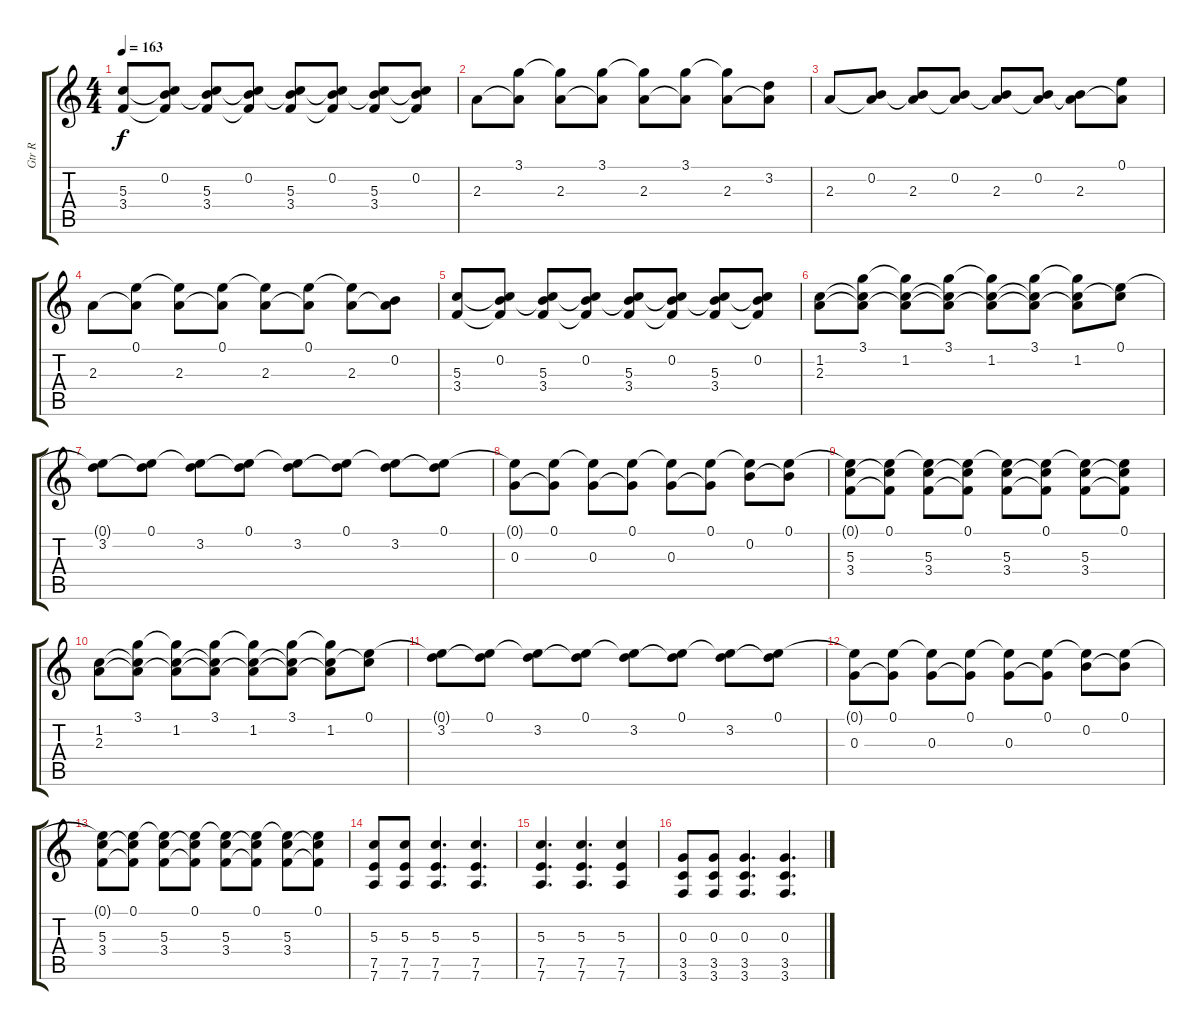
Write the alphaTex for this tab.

\track ("Gtr R" "Gtr R") {instrument overdrivenguitar}
\staff {score tabs}
\tuning (E4 B3 G3 D3 A2 D2) {hide}
\ts (4 4)
\tempo 163
\clef g2
\ks c
(5.3 3.4).8{dy f} (0.2 5.3{t} 3.4{t}).8 (0.2{t} 5.3 3.4).8 (0.2 5.3{t} 3.4{t}).8 (0.2{t} 5.3 3.4).8 (0.2 5.3{t} 3.4{t}).8 (0.2{t} 5.3 3.4).8 (0.2 5.3{t} 3.4{t}).8 |
2.3.8 (3.1 2.3{t}).8 (3.1{t} 2.3).8 (3.1 2.3{t}).8 (3.1{t} 2.3).8 (3.1 2.3{t}).8 (3.1{t} 2.3).8 (3.2 2.3{t}).8 |
2.3.8 (0.2 2.3{t}).8 (0.2{t} 2.3).8 (0.2 2.3{t}).8 (0.2{t} 2.3).8 (0.2 2.3{t}).8 (0.2{t} 2.3).8 (0.1 2.3{t}).8 |
2.3.8 (0.1 2.3{t}).8 (0.1{t} 2.3).8 (0.1 2.3{t}).8 (0.1{t} 2.3).8 (0.1 2.3{t}).8 (0.1{t} 2.3).8 (0.2 2.3{t}).8 |
(5.3 3.4).8 (0.2 5.3{t} 3.4{t}).8 (0.2{t} 5.3 3.4).8 (0.2 5.3{t} 3.4{t}).8 (0.2{t} 5.3 3.4).8 (0.2 5.3{t} 3.4{t}).8 (0.2{t} 5.3 3.4).8 (0.2 5.3{t} 3.4{t}).8 |
(1.2 2.3).8 (3.1 1.2{t} 2.3{t}).8 (3.1{t} 1.2 2.3{t}).8 (3.1 1.2{t} 2.3{t}).8 (3.1{t} 1.2 2.3{t}).8 (3.1 1.2{t} 2.3{t}).8 (3.1{t} 1.2 2.3{t}).8 (0.1 1.2{t}).8 |
(0.1{t} 3.2).8 (0.1 3.2{t}).8 (0.1{t} 3.2).8 (0.1 3.2{t}).8 (0.1{t} 3.2).8 (0.1 3.2{t}).8 (0.1{t} 3.2).8 (0.1 3.2{t}).8 |
(0.1{t} 0.3).8 (0.1 0.3{t}).8 (0.1{t} 0.3).8 (0.1 0.3{t}).8 (0.1{t} 0.3).8 (0.1 0.3{t}).8 (0.1{t} 0.2).8 (0.1 0.2{t}).8 |
(0.1{t} 5.3 3.4).8 (0.1 5.3{t} 3.4{t}).8 (0.1{t} 5.3 3.4).8 (0.1 5.3{t} 3.4{t}).8 (0.1{t} 5.3 3.4).8 (0.1 5.3{t} 3.4{t}).8 (0.1{t} 5.3 3.4).8 (0.1 5.3{t} 3.4{t}).8 |
(1.2 2.3).8 (3.1 1.2{t} 2.3{t}).8 (3.1{t} 1.2 2.3{t}).8 (3.1 1.2{t} 2.3{t}).8 (3.1{t} 1.2 2.3{t}).8 (3.1 1.2{t} 2.3{t}).8 (3.1{t} 1.2 2.3{t}).8 (0.1 1.2{t}).8 |
(0.1{t} 3.2).8 (0.1 3.2{t}).8 (0.1{t} 3.2).8 (0.1 3.2{t}).8 (0.1{t} 3.2).8 (0.1 3.2{t}).8 (0.1{t} 3.2).8 (0.1 3.2{t}).8 |
(0.1{t} 0.3).8 (0.1 0.3{t}).8 (0.1{t} 0.3).8 (0.1 0.3{t}).8 (0.1{t} 0.3).8 (0.1 0.3{t}).8 (0.1{t} 0.2).8 (0.1 0.2{t}).8 |
(0.1{t} 5.3 3.4).8 (0.1 5.3{t} 3.4{t}).8 (0.1{t} 5.3 3.4).8 (0.1 5.3{t} 3.4{t}).8 (0.1{t} 5.3 3.4).8 (0.1 5.3{t} 3.4{t}).8 (0.1{t} 5.3 3.4).8 (0.1 5.3{t} 3.4{t}).8 |
(5.3 7.5 7.6).8{instrument overdrivenguitar} (5.3 7.5 7.6).8 (5.3 7.5 7.6).4{d} (5.3 7.5 7.6).4{d} |
(5.3 7.5 7.6).4{d} (5.3 7.5 7.6).4{d} (5.3 7.5 7.6).4 |
(0.3 3.5 3.6).8 (0.3 3.5 3.6).8 (0.3 3.5 3.6).4{d} (0.3 3.5 3.6).4{d}
